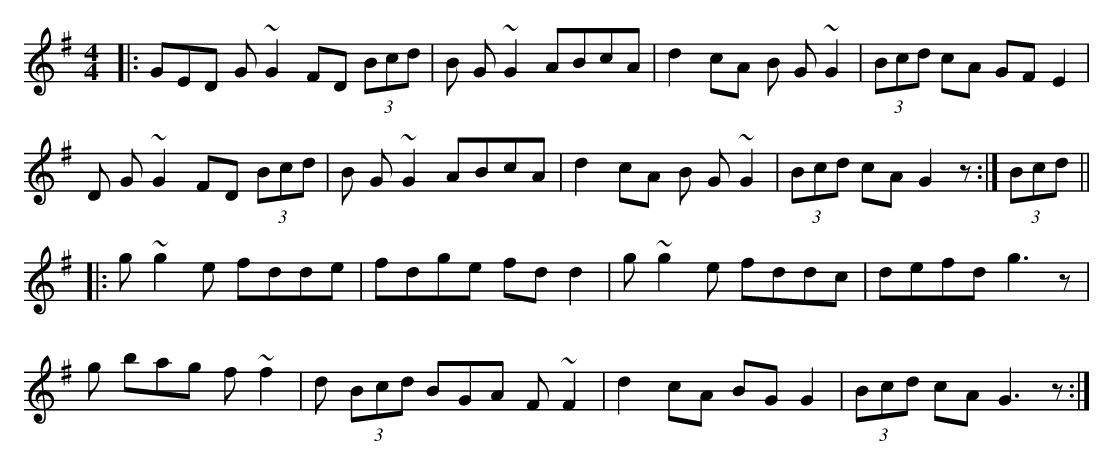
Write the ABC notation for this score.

X:1
M:4/4
K:G
|:GED G~G2 FD (3Bcd|B G~G2 ABcA|d2 cA B G~G2|(3Bcd cA GFE2|
D G~G2 FD (3Bcd|B G~G2 ABcA|d2 cA B G~G2|(3Bcd cA G2 z:|(3Bcd||
|:g~g2 e fdde|fdge fd d2|g~g2 e fddc|defd g3 z|
g bag f~f2|d (3Bcd BGA F~F2|d2 cA BG G2|(3Bcd cA G3 z:|
